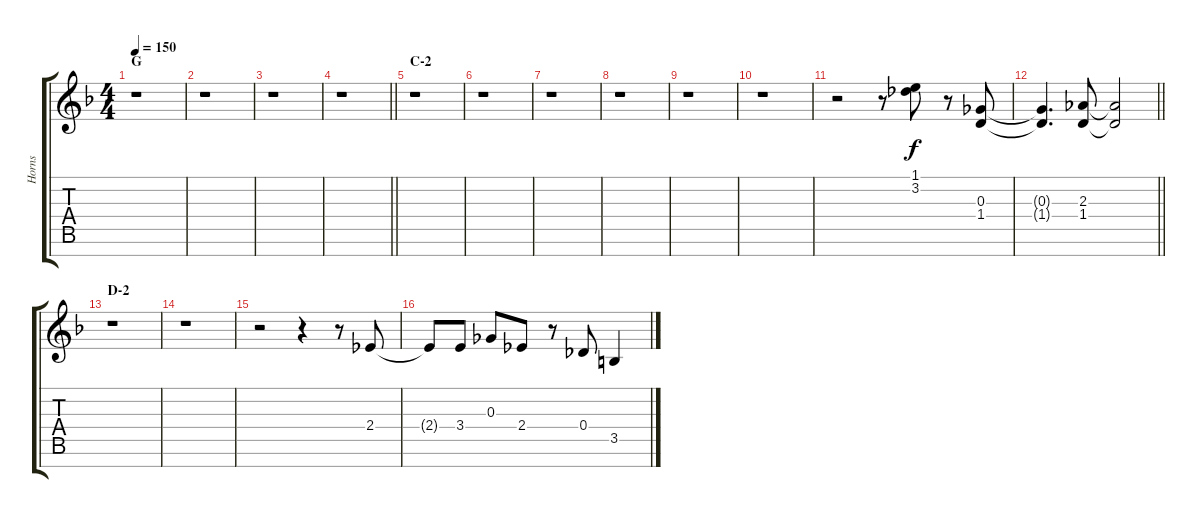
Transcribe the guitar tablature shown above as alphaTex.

\track ("Horns" "Horns") {instrument brasssection}
\staff {score tabs}
\tuning (Eb5 Bb4 Gb4 Db4 Ab3 Eb3 Bb2) {hide}
\ts (4 4)
\section ("" "G")
\tempo 150
\clef g2
\ks f
r.1{dy f} |
r.1 |
r.1 |
\barLineRight lightlight
r.1 |
\section ("" "C-2")
r.1 |
r.1 |
r.1 |
r.1 |
r.1 |
r.1 |
r.2 r.8 (1.1 3.2).8 r.8 (0.3 1.4).8 |
\barLineRight lightlight
(0.3{t} 1.4{t}).4{d} (2.3 1.4).8 (2.3{t} 1.4{t}).2 |
\section ("" "D-2")
r.1 |
r.1 |
r.2 r.4 r.8 2.4.8 |
2.4{t}.8 3.4.8 0.3.8 2.4.8 r.8 0.4.8 3.5.4
